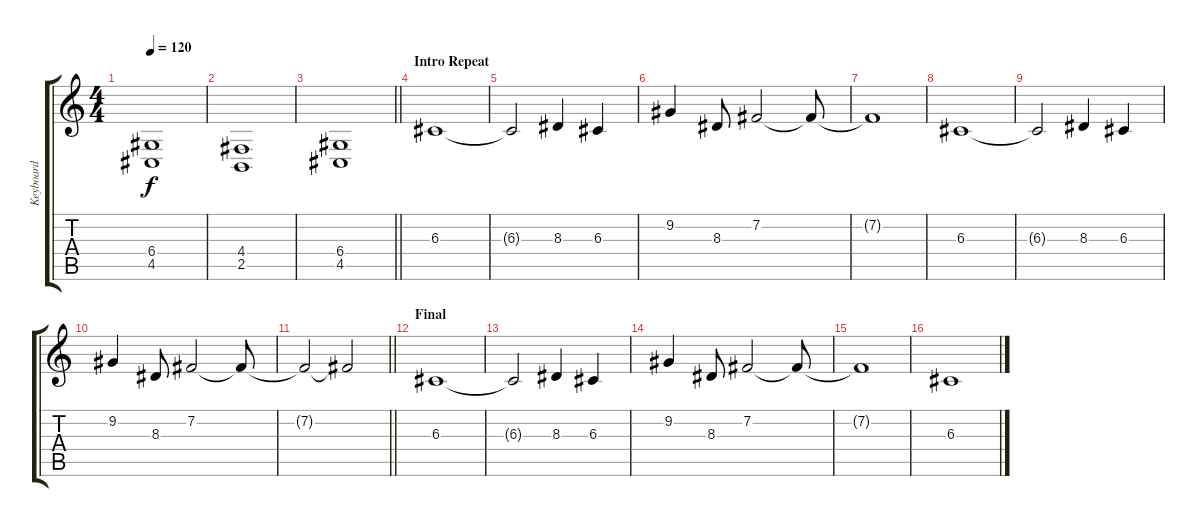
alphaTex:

\track ("Keyboard" "Keyboard") {instrument lead2sawtooth}
\staff {score tabs}
\tuning (E4 B3 G3 D3 A2 E2) {hide}
\ts (4 4)
\tempo 120
\clef g2
\ks c
(6.4 4.5).1{dy f} |
(4.4 2.5).1 |
\barLineRight lightlight
(6.4 4.5).1 |
\section ("" "Intro Repeat")
6.3.1{volume 15} |
6.3{t}.2 8.3.4 6.3.4 |
9.2.4 8.3.8 7.2.2 7.2{t}.8 |
7.2{t}.1 |
6.3.1 |
6.3{t}.2 8.3.4 6.3.4 |
9.2.4 8.3.8 7.2.2 7.2{t}.8 |
\barLineRight lightlight
7.2{t}.2 7.2{t}.2 |
\section ("" "Final")
6.3.1 |
6.3{t}.2 8.3.4 6.3.4 |
9.2.4 8.3.8 7.2.2 7.2{t}.8 |
7.2{t}.1 |
6.3.1
